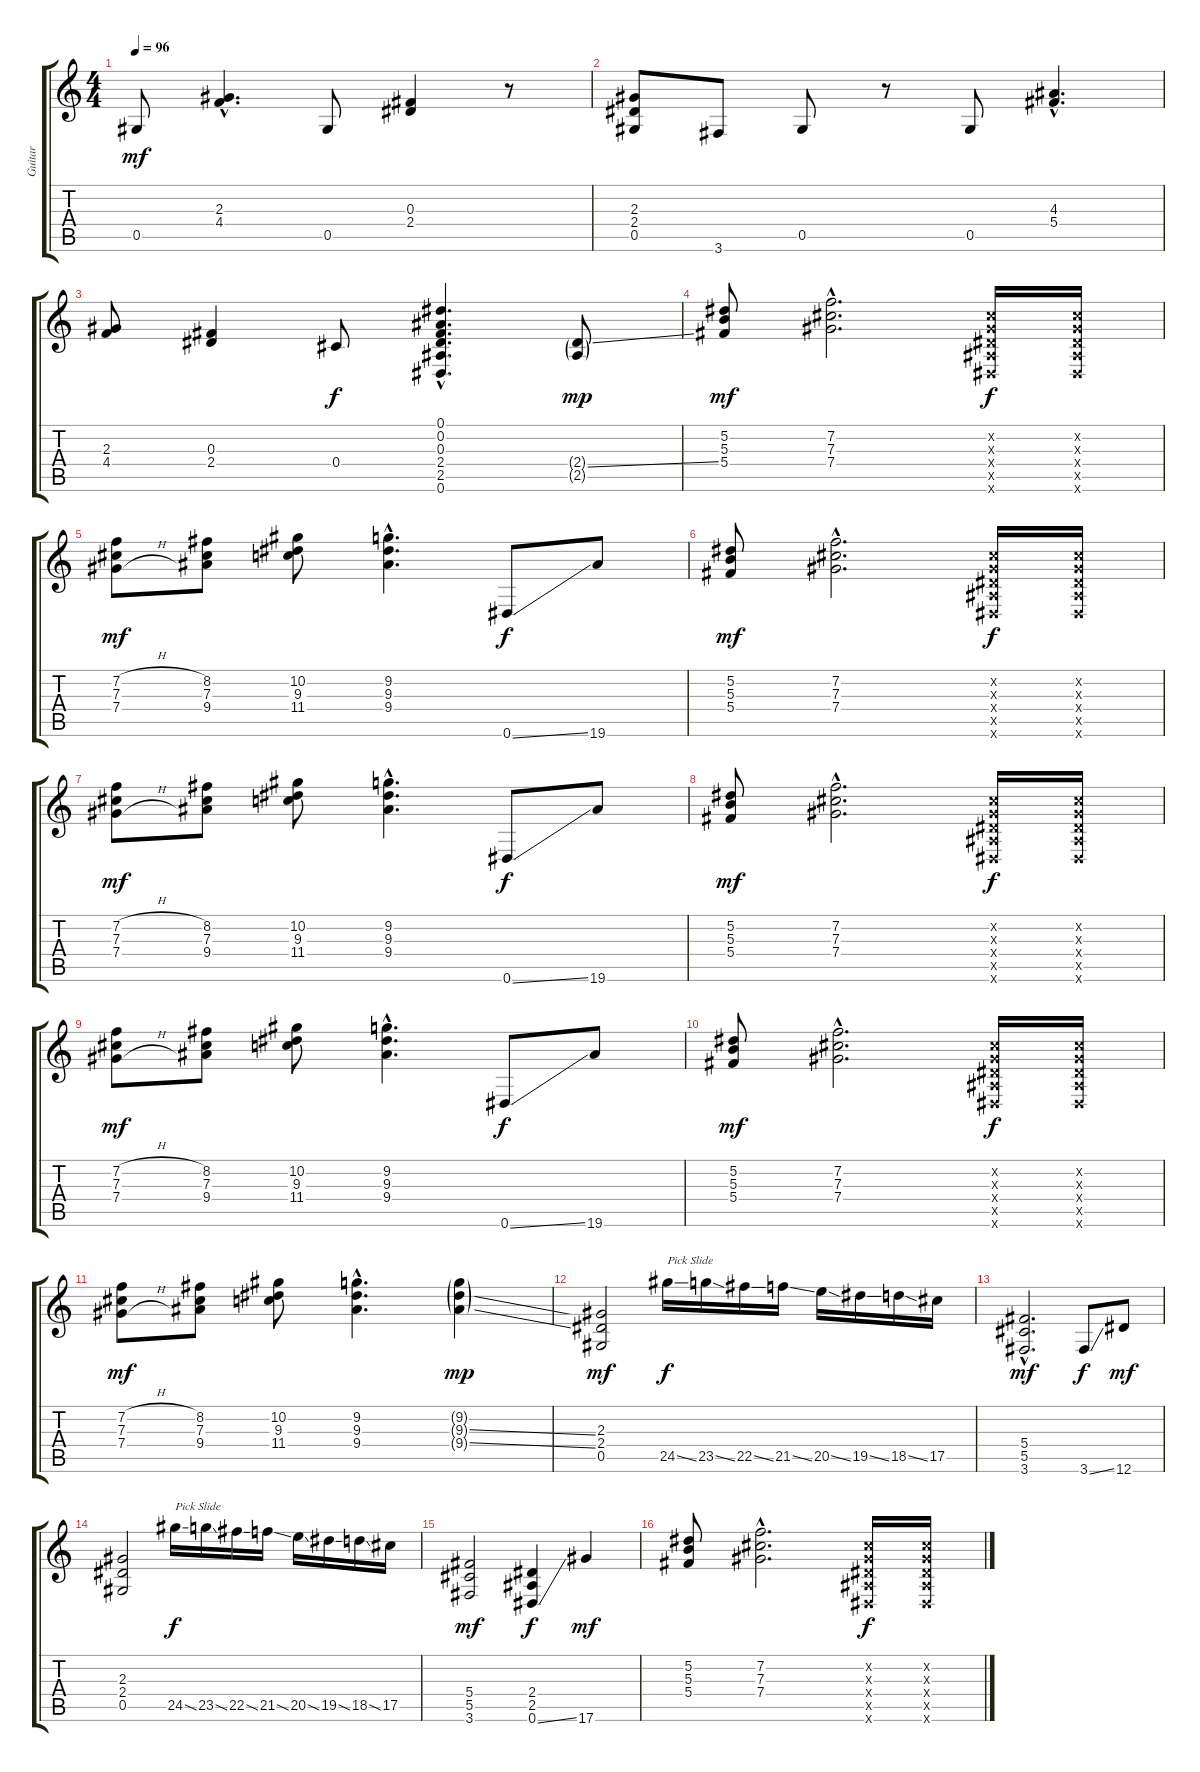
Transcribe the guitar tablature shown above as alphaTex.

\track ("Guitar" "Guitar") {instrument electricguitarmuted}
\staff {score tabs}
\tuning (Eb4 Bb3 Gb3 Db3 Ab2 Eb2) {hide}
\ts (4 4)
\tempo 96
\clef g2
\ks c
0.5.8{dy mf} (2.3{hac} 4.4{hac}).4{d} 0.5.8 (0.3 2.4).4 r.8 |
(2.3 2.4 0.5).8{instrument overdrivenguitar} 3.6.8 0.5.8 r.8 0.5.8 (4.3{hac} 5.4{hac}).4{d} |
(2.3 4.4).8 (0.3 2.4).4 0.4.8{dy f} (0.1{hac} 0.2{hac} 0.3{hac} 2.4{hac} 2.5{hac} 0.6{hac}).4{d} (2.4{ss g} 2.5{g}).8{dy mp} |
(5.2 5.3 5.4).8{dy mf} (7.2{hac} 7.3{hac} 7.4{hac}).2{d} (3.2{x} 2.3{x} 2.4{x} 2.5{x} 0.6{x}).16{dy f} (3.2{x} 2.3{x} 2.4{x} 2.5{x} 0.6{x}).16 |
(7.2{h} 7.3 7.4{h}).8{dy mf} (8.2 7.3 9.4).8 (10.2 9.3 11.4).8 (9.2{hac} 9.3{hac} 9.4{hac}).4{d} 0.6{ss}.8{dy f} 19.6.8 |
(5.2 5.3 5.4).8{dy mf} (7.2{hac} 7.3{hac} 7.4{hac}).2{d} (3.2{x} 2.3{x} 2.4{x} 2.5{x} 0.6{x}).16{dy f} (3.2{x} 2.3{x} 2.4{x} 2.5{x} 0.6{x}).16 |
(7.2{h} 7.3 7.4{h}).8{dy mf} (8.2 7.3 9.4).8 (10.2 9.3 11.4).8 (9.2{hac} 9.3{hac} 9.4{hac}).4{d} 0.6{ss}.8{dy f} 19.6.8 |
(5.2 5.3 5.4).8{dy mf} (7.2{hac} 7.3{hac} 7.4{hac}).2{d} (3.2{x} 2.3{x} 2.4{x} 2.5{x} 0.6{x}).16{dy f} (3.2{x} 2.3{x} 2.4{x} 2.5{x} 0.6{x}).16 |
(7.2{h} 7.3 7.4{h}).8{dy mf} (8.2 7.3 9.4).8 (10.2 9.3 11.4).8 (9.2{hac} 9.3{hac} 9.4{hac}).4{d} 0.6{ss}.8{dy f} 19.6.8 |
(5.2 5.3 5.4).8{dy mf} (7.2{hac} 7.3{hac} 7.4{hac}).2{d} (3.2{x} 2.3{x} 2.4{x} 2.5{x} 0.6{x}).16{dy f} (3.2{x} 2.3{x} 2.4{x} 2.5{x} 0.6{x}).16 |
(7.2{h} 7.3 7.4{h}).8{dy mf} (8.2 7.3 9.4).8 (10.2 9.3 11.4).8 (9.2{hac} 9.3{hac} 9.4{hac}).4{d} (9.2{g} 9.3{ss g} 9.4{ss g}).4{dy mp} |
(2.3 2.4 0.5).2{dy mf} 24.5{ss}.16{txt "Pick Slide" dy f instrument guitarfretnoise} 23.5{ss}.16 22.5{ss}.16 21.5{ss}.16 20.5{ss}.16 19.5{ss}.16 18.5{ss}.16 17.5.16 |
(5.4{hac} 5.5{hac} 3.6{hac}).2{d dy mf volume 13 instrument overdrivenguitar} 3.6{ss}.8{dy f} 12.6.8{dy mf} |
(2.3 2.4 0.5).2 24.5{ss}.16{txt "Pick Slide" dy f instrument guitarfretnoise} 23.5{ss}.16 22.5{ss}.16 21.5{ss}.16 20.5{ss}.16 19.5{ss}.16 18.5{ss}.16 17.5.16 |
(5.4 5.5 3.6).2{dy mf instrument overdrivenguitar} (2.4 2.5 0.6{ss}).4{dy f} 17.6.4{dy mf} |
(5.2 5.3 5.4).8{instrument overdrivenguitar} (7.2{hac} 7.3{hac} 7.4{hac}).2{d} (3.2{x} 2.3{x} 2.4{x} 2.5{x} 0.6{x}).16{dy f} (3.2{x} 2.3{x} 2.4{x} 2.5{x} 0.6{x}).16
